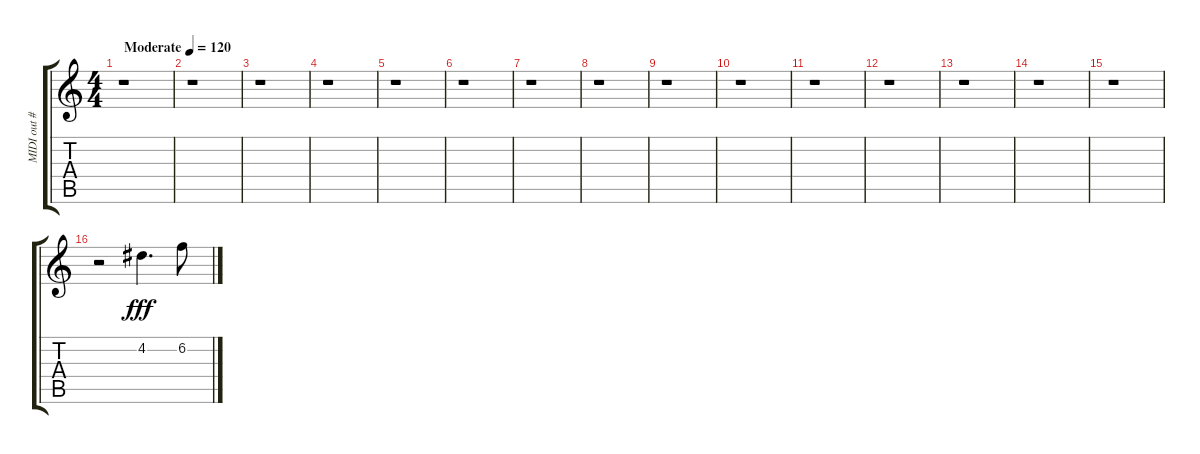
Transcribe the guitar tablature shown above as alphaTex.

\track ("MIDI out #4" "MIDI out #") {instrument contrabass}
\staff {score tabs}
\tuning (E4 B3 G3 D3 A2 E2) {hide}
\ts (4 4)
\tempo (120 "Moderate")
\clef g2
\ks c
r.1{dy fff instrument contrabass} |
r.1 |
r.1 |
r.1 |
r.1 |
r.1 |
r.1 |
r.1 |
r.1 |
r.1 |
r.1 |
r.1 |
r.1 |
r.1 |
r.1 |
r.2 4.2.4{d} 6.2.8
